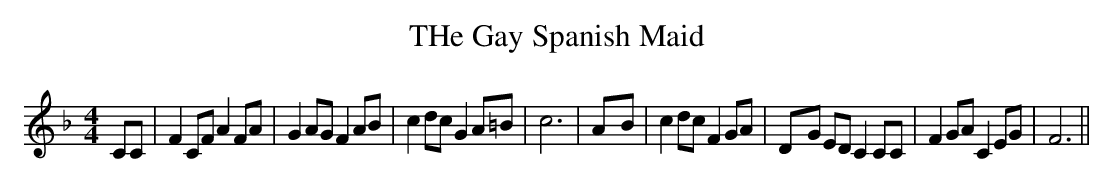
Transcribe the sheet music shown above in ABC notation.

X:1
T:THe Gay Spanish Maid
M:4/4
L:1/8
K:F
 CC| F2 CF A2 FA| G2 AG F2 AB| c2 dc G2 A=B| c6|A-B| c2 dc F2 GA|D-G ED C2 CC|\
 F2 GA C2 EG| F6||
